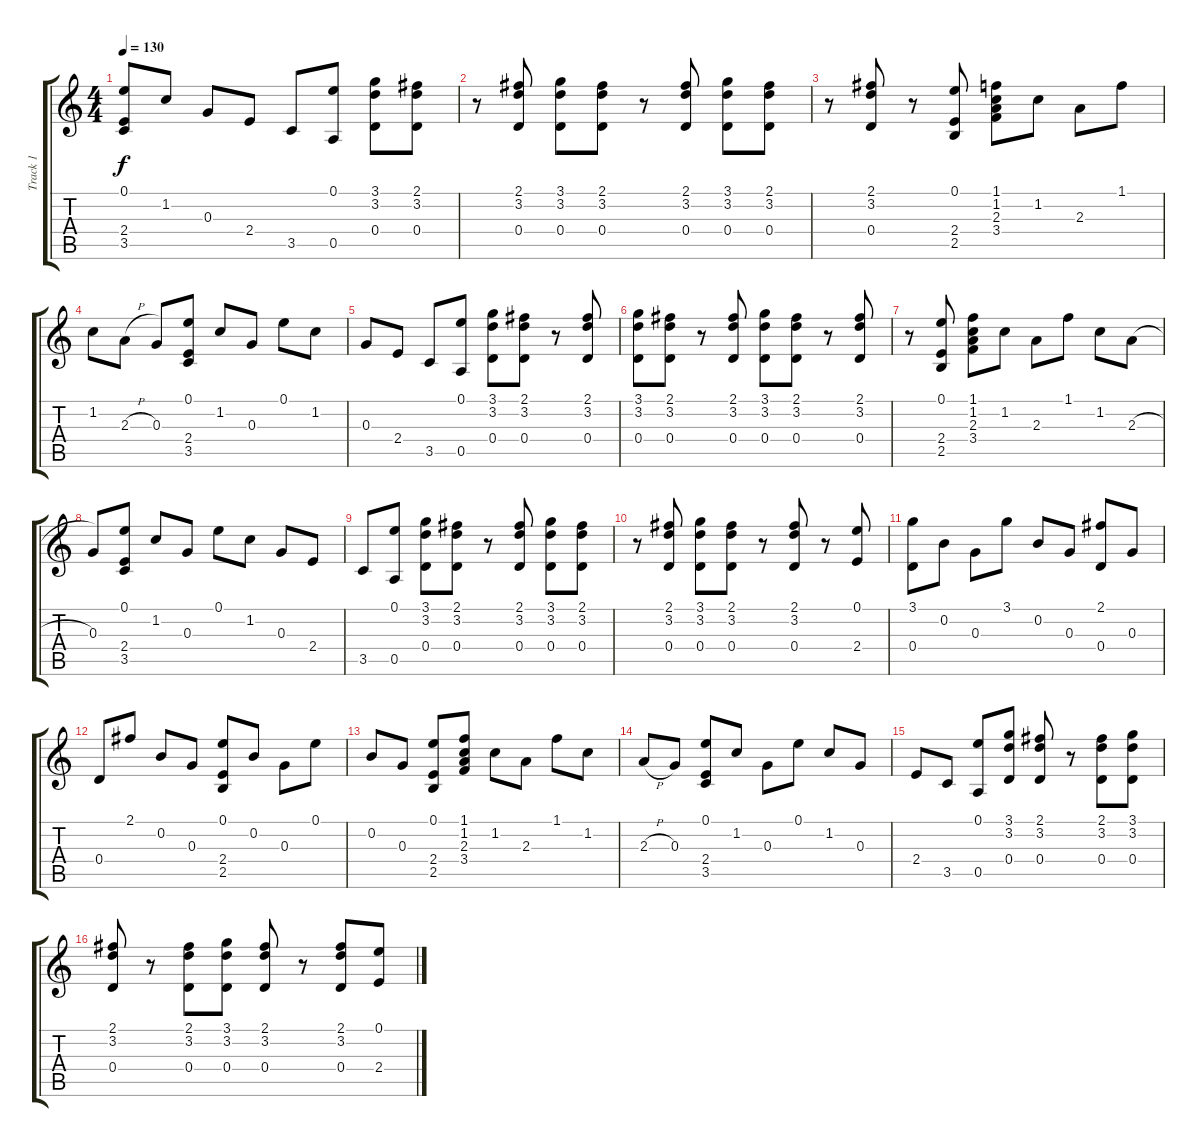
\track ("Track 1" "Track 1") {instrument acousticguitarnylon}
\staff {score tabs}
\tuning (E4 B3 G3 D3 A2 E2) {hide}
\ts (4 4)
\tempo 130
\clef g2
\ks c
(0.1 2.4 3.5).8{dy f} 1.2.8 0.3.8 2.4.8 3.5.8 (0.1 0.5).8 (3.1 3.2 0.4).8 (2.1 3.2 0.4).8 |
r.8 (2.1 3.2 0.4).8 (3.1 3.2 0.4).8 (2.1 3.2 0.4).8 r.8 (2.1 3.2 0.4).8 (3.1 3.2 0.4).8 (2.1 3.2 0.4).8 |
r.8 (2.1 3.2 0.4).8 r.8 (0.1 2.4 2.5).8 (1.1 1.2 2.3 3.4).8 1.2.8 2.3.8 1.1.8 |
1.2.8 2.3{h}.8 0.3.8 (0.1 2.4 3.5).8 1.2.8 0.3.8 0.1.8 1.2.8 |
0.3.8 2.4.8 3.5.8 (0.1 0.5).8 (3.1 3.2 0.4).8 (2.1 3.2 0.4).8 r.8 (2.1 3.2 0.4).8 |
(3.1 3.2 0.4).8 (2.1 3.2 0.4).8 r.8 (2.1 3.2 0.4).8 (3.1 3.2 0.4).8 (2.1 3.2 0.4).8 r.8 (2.1 3.2 0.4).8 |
r.8 (0.1 2.4 2.5).8 (1.1 1.2 2.3 3.4).8 1.2.8 2.3.8 1.1.8 1.2.8 2.3{h}.8 |
0.3.8 (0.1 2.4 3.5).8 1.2.8 0.3.8 0.1.8 1.2.8 0.3.8 2.4.8 |
3.5.8 (0.1 0.5).8 (3.1 3.2 0.4).8 (2.1 3.2 0.4).8 r.8 (2.1 3.2 0.4).8 (3.1 3.2 0.4).8 (2.1 3.2 0.4).8 |
r.8 (2.1 3.2 0.4).8 (3.1 3.2 0.4).8 (2.1 3.2 0.4).8 r.8 (2.1 3.2 0.4).8 r.8 (0.1 2.4).8 |
(3.1 0.4).8 0.2.8 0.3.8 3.1.8 0.2.8 0.3.8 (2.1 0.4).8 0.3.8 |
0.4.8 2.1.8 0.2.8 0.3.8 (0.1 2.4 2.5).8 0.2.8 0.3.8 0.1.8 |
0.2.8 0.3.8 (0.1 2.4 2.5).8 (1.1 1.2 2.3 3.4).8 1.2.8 2.3.8 1.1.8 1.2.8 |
2.3{h}.8 0.3.8 (0.1 2.4 3.5).8 1.2.8 0.3.8 0.1.8 1.2.8 0.3.8 |
2.4.8 3.5.8 (0.1 0.5).8 (3.1 3.2 0.4).8 (2.1 3.2 0.4).8 r.8 (2.1 3.2 0.4).8 (3.1 3.2 0.4).8 |
(2.1 3.2 0.4).8 r.8 (2.1 3.2 0.4).8 (3.1 3.2 0.4).8 (2.1 3.2 0.4).8 r.8 (2.1 3.2 0.4).8 (0.1 2.4).8
